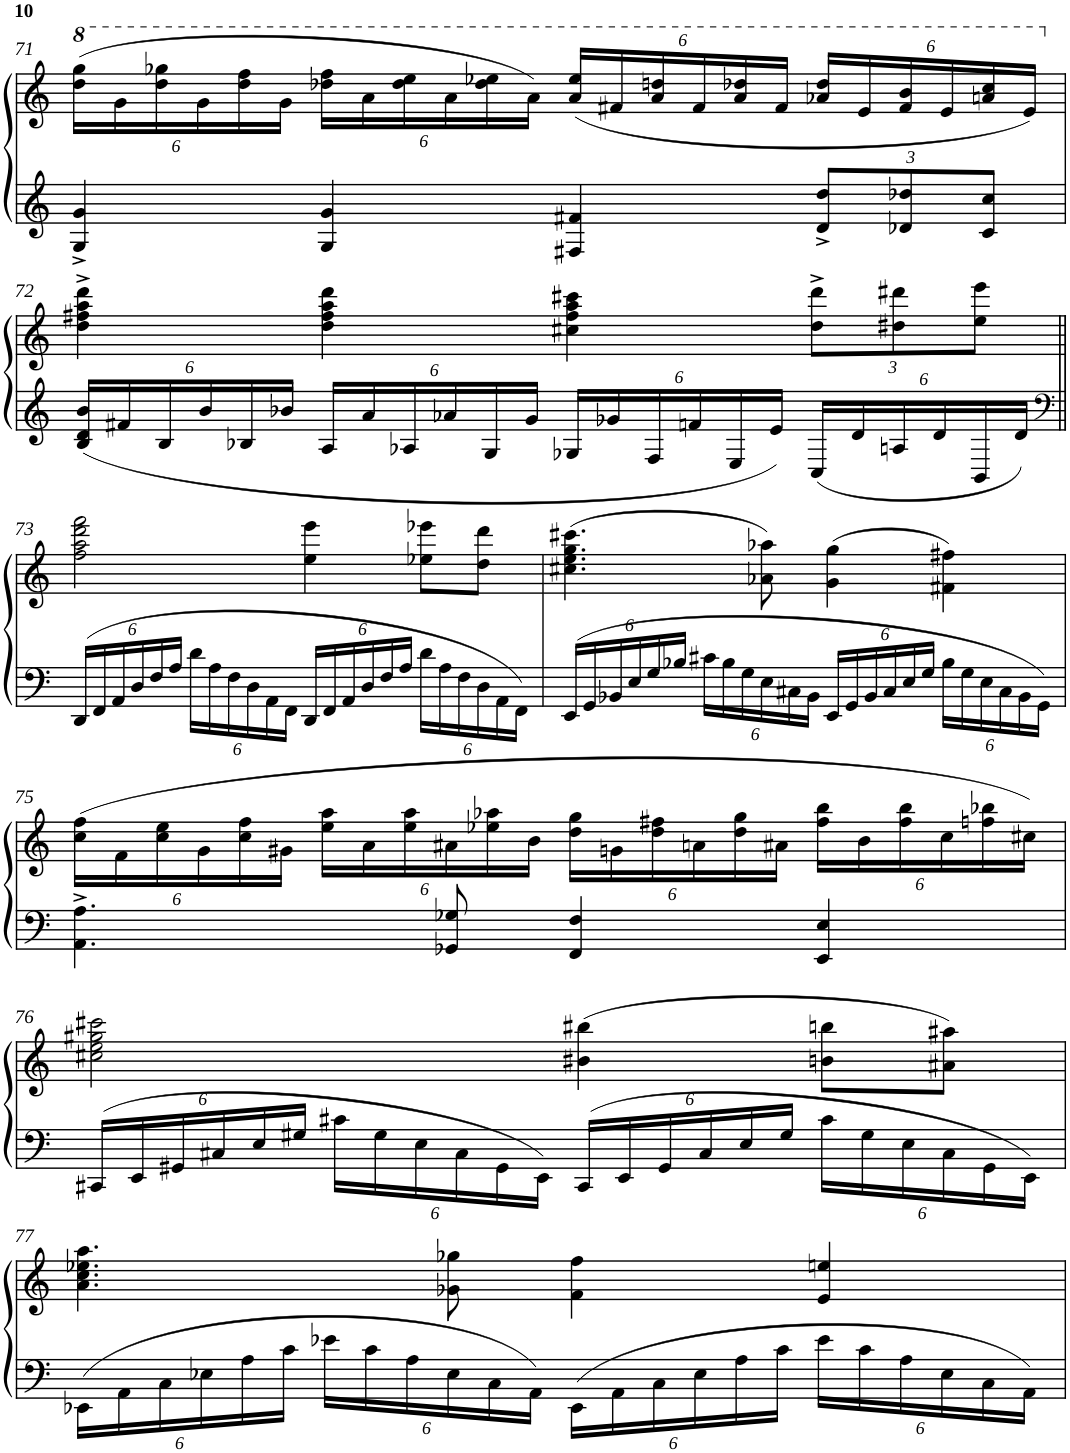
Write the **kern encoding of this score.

**kern	**kern
*part1	*part1
*staff2	*staff1
*I"Piano	*
*I'Pno	*
!!LO:PB:g=z
*clefG2	*clefG2
*k[]	*k[]
*M4/4	*M4/4
*	*8va
*	*Xbrackettup
=71	=71
4G/^< 4g/^<	(>24ddd\ 24ggg\LL
.	24gg\
.	24ddd\ 24ggg-X\
.	24gg\
.	24ddd\ 24fff\
.	24gg\JJ
4G/ 4g/	24ddd-X\ 24fff\LL
.	24aa\
.	24ddd-\ 24eee\
.	24aa\
.	24ddd-\ 24eee-X\
.	24aa\JJ)
4F#X/ 4f#X/	(<24aa/ 24eee-/LL
.	24ff#X/
.	24aa/ 24dddn/
.	24ff#/
.	24aa/ 24ddd-X/
.	24ff#/JJ
*Xbrackettup	*
12d/^< 12dd/^<L	24aa-X/ 24ddd-/LL
.	24ee/
12d-X/ 12dd-X/	24ff#/ 24bb/
.	24ee/
12c/ 12cc/J	24aan/ 24ccc/
.	24ee/JJ)
!!LO:LB:g=z
=72	=72
*	*X8va
24B/ 24d/ 24b/LL	4dd\^> 4ff#X\^> 4aa\^> 4ddd\^>
24f#X/	.
24B/	.
24b/	.
24B-X/	.
24b-X/JJ	.
24A/LL	4dd\ 4ff#\ 4aa\ 4ddd\
24a/	.
24A-X/	.
24a-X/	.
24G/	.
24g/JJ	.
24G-X/LL	4cc#X\ 4ff#\ 4aa\ 4ccc#X\
24g-X/	.
24F/	.
24fn/	.
24E/	.
24e/JJ	.
24C/LL	12dd\^> 12ddd\^>L
24d/	.
24An/	12dd#X\ 12ddd#X\
24d/	.
24BB/	12ee\ 12eee\J
24d/JJ	.
!!LO:LB:g=z
=73||	=73||
*clefF4	*
*	*^
24DD/LL	1ryy	2ff\ 2aa\ 2ddd\ 2fff\
24FF/	.	.
24AA/	.	.
24D/	.	.
24F/	.	.
24A/JJ	.	.
24d\LL	.	.
24A\	.	.
24F\	.	.
24D\	.	.
24AA\	.	.
24FF\JJ	.	.
24DD/LL	.	4ee\ 4eee\
24FF/	.	.
24AA/	.	.
24D/	.	.
24F/	.	.
24A/JJ	.	.
24d\LL	.	8ee-X\ 8eee-X\L
24A\	.	.
24F\	.	.
24D\	.	8dd\ 8ddd\J
24AA\	.	.
24FF\JJ	.	.
*	*v	*v
=74	=74
24EE/LL	(>4.cc#X\ 4.ee\ 4.gg\ 4.ccc#X\
24GG/	.
24BB-X/	.
24E/	.
24G/	.
24B-X/JJ	.
24c#X\LL	.
24B-\	.
24G\	.
24E\	8a-X\ 8aa-X\)
24C#X\	.
24BB-\JJ	.
24EE/LL	(>4g\ 4gg\
24GG/	.
24BB-/	.
24C#/	.
24E/	.
24G/JJ	.
24B-\LL	4f#X\ 4ff#X\)
24G\	.
24E\	.
24C#\	.
24BB-\	.
24GG\JJ	.
!!LO:LB:g=z
=75	=75
4.AA\^> 4.A\^>	(>24cc\ 24ff\LL
.	24f\
.	24cc\ 24ee\
.	24g\
.	24cc\ 24ff\
.	24g#X\JJ
.	24ee\ 24aa\LL
.	24a\
.	24ee\ 24aa\
8GG-X/ 8G-X/	24a#X\
.	24ee-X\ 24aa-X\
.	24b\JJ
4FF/ 4F/	24dd\ 24gg\LL
.	24gn\
.	24dd\ 24ff#X\
.	24an\
.	24dd\ 24gg\
.	24a#X\JJ
4EE/ 4E/	24ff#\ 24bb\LL
.	24b\
.	24ff#\ 24bb\
.	24cc\
.	24ffn\ 24bb-X\
.	24cc#X\JJ)
!!LO:LB:g=z
=76	=76
24CC#X/LL	2cc#X\ 2ee\ 2gg#X\ 2ccc#X\
24EE/	.
24GG#X/	.
24C#X/	.
24E/	.
24G#X/JJ	.
24c#X\LL	.
24G#\	.
24E\	.
24C#\	.
24GG#\	.
24EE\JJ	.
24CC#/LL	(>4b#X\ 4bb#X\
24EE/	.
24GG#/	.
24C#/	.
24E/	.
24G#/JJ	.
24c#\LL	8bn\ 8bbn\L
24G#\	.
24E\	.
24C#\	8a#X\ 8aa#X\J)
24GG#\	.
24EE\JJ	.
!!LO:LB:g=z
=77	=77
24EE-X\LL	4.a\ 4.cc\ 4.ee-X\ 4.aa\
24AA\	.
24C\	.
24E-X\	.
24A\	.
24c\JJ	.
24e-X\LL	.
24c\	.
24A\	.
24E-\	8g-X\ 8gg-X\
24C\	.
24AA\JJ	.
24EE-\LL	4f\ 4ff\
24AA\	.
24C\	.
24E-\	.
24A\	.
24c\JJ	.
24e-\LL	4e/ 4een/
24c\	.
24A\	.
24E-\	.
24C\	.
24AA\JJ	.
=	=
*-	*-
